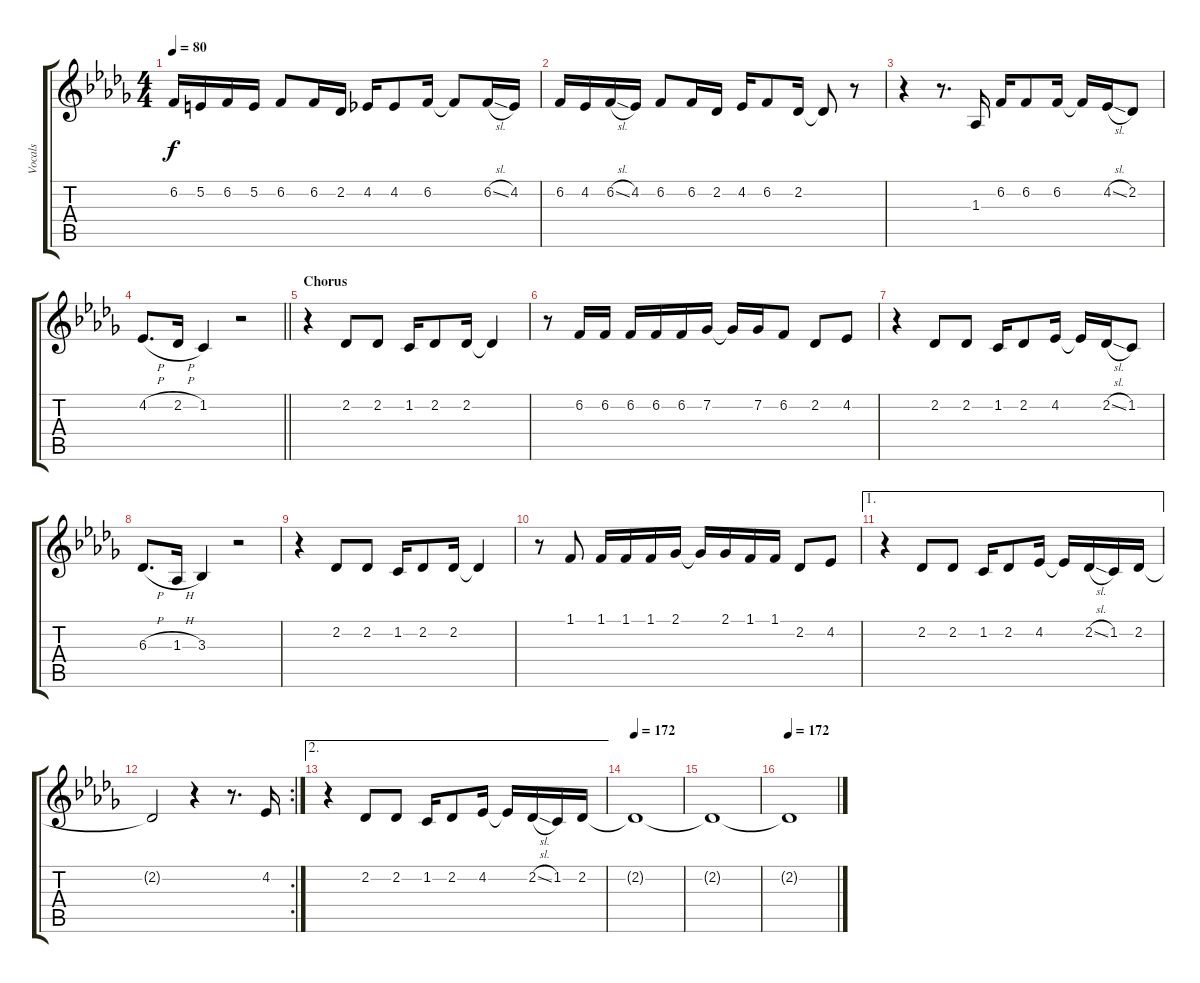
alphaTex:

\track ("Vocals" "Vocals") {instrument trombone}
\staff {score tabs}
\tuning (E4 B3 G3 D3 A2 E2) {hide}
\ts (4 4)
\tempo 80
\clef g2
\ks db
6.2.16{dy f} 5.2.16 6.2.16 5.2.16 6.2.8 6.2.16 2.2.16 4.2.16 4.2.8 6.2.16 6.2{t}.8 6.2{sl}.16 4.2.16 |
6.2.16 4.2.16 6.2{sl}.16 4.2.16 6.2.8 6.2.16 2.2.16 4.2.16 6.2.8 2.2.16 2.2{t}.8 r.8 |
r.4 r.8{d} 1.3.16 6.2.16 6.2.8 6.2.16 6.2{t}.16 4.2{sl}.16 2.2.8 |
\barLineRight lightlight
4.2{h}.8{d} 2.2{h}.16 1.2.4 r.2 |
\section ("" "Chorus")
r.4 2.2.8 2.2.8 1.2.16 2.2.8 2.2.16 2.2{t}.4 |
r.8 6.2.16 6.2.16 6.2.16 6.2.16 6.2.16 7.2.16 7.2{t}.16 7.2.16 6.2.8 2.2.8 4.2.8 |
r.4 2.2.8 2.2.8 1.2.16 2.2.8 4.2.16 4.2{t}.16 2.2{sl}.16 1.2.8 |
6.3{h}.8{d} 1.3{h}.16 3.3.4 r.2 |
r.4 2.2.8 2.2.8 1.2.16 2.2.8 2.2.16 2.2{t}.4 |
r.8 1.1.8 1.1.16 1.1.16 1.1.16 2.1.16 2.1{t}.16 2.1.16 1.1.16 1.1.16 2.2.8 4.2.8 |
\ae 1
r.4 2.2.8 2.2.8 1.2.16 2.2.8 4.2.16 4.2{t}.16 2.2{sl}.16 1.2.16 2.2.16 |
\rc 2
2.2{t}.2 r.4 r.8{d} 4.2.16 |
\ae 2
r.4 2.2.8 2.2.8 1.2.16 2.2.8 4.2.16 4.2{t}.16 2.2{sl}.16 1.2.16 2.2.16 |
\tempo 172
2.2{t}.1 |
2.2{t}.1 |
\tempo 172
2.2{t}.1
